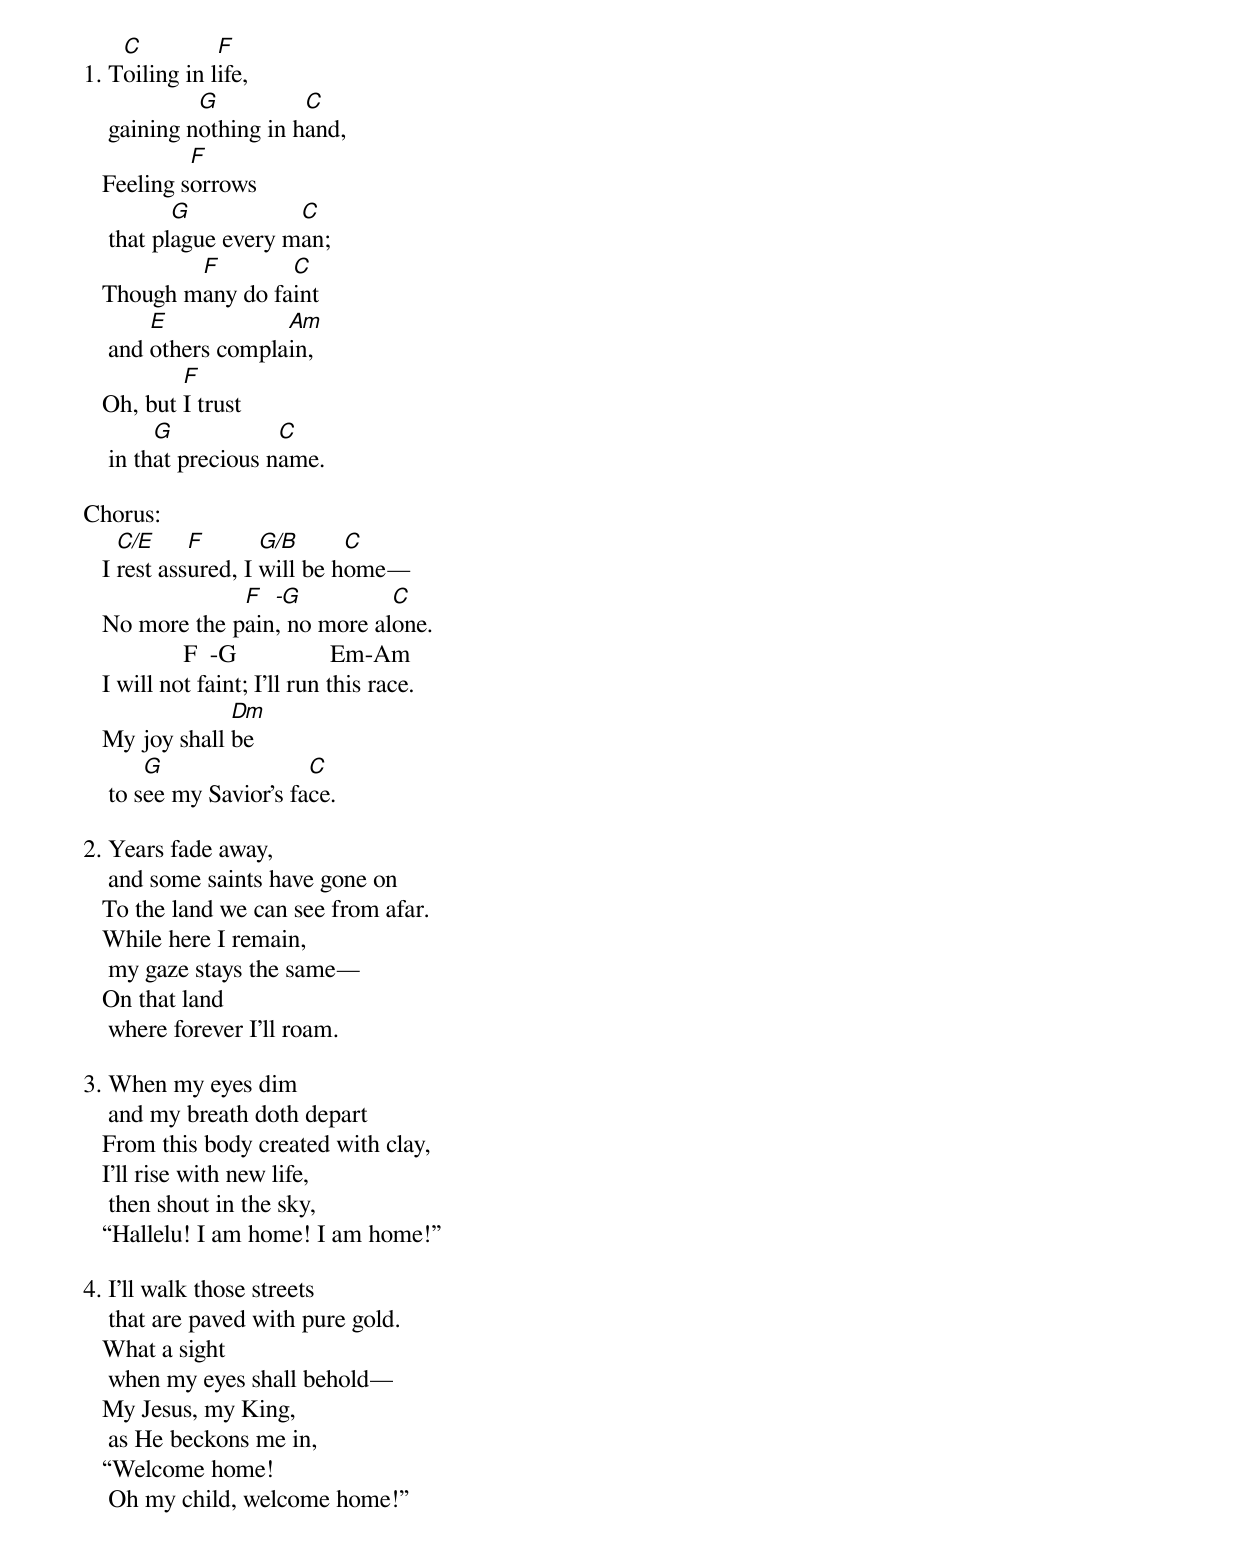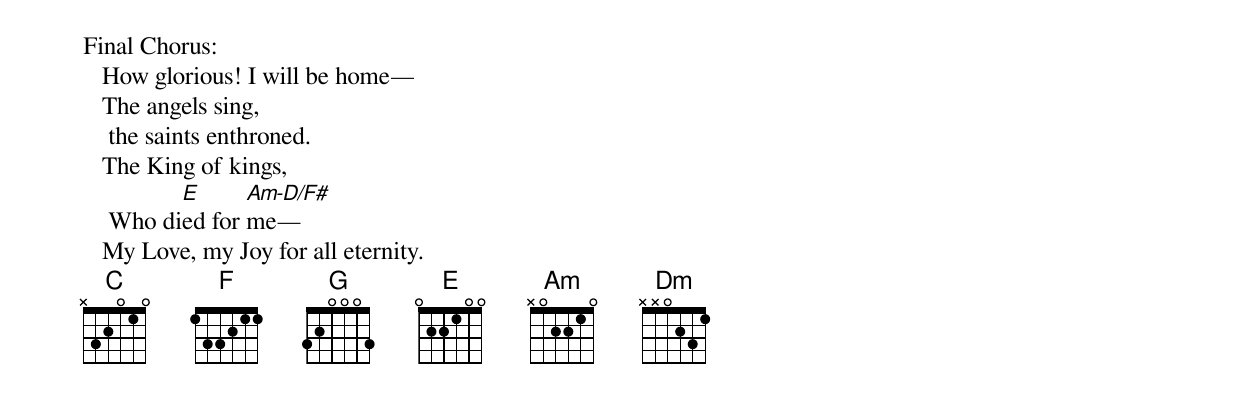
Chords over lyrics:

    C          F
1. Toiling in life,
             G          C
    gaining nothing in hand,
            F
   Feeling sorrows
           G           C
    that plague every man;
           F        C
   Though many do faint
        E            Am
    and others complain,
           F
   Oh, but I trust
         G            C
    in that precious name.

Chorus:
     C/E     F       G/B      C
   I rest assured, I will be home—
                F  -G          C
   No more the pain, no more alone.
                F  -G               Em-Am
   I will not faint; I’ll run this race.
                Dm
   My joy shall be
        G                C
    to see my Savior’s face.

2. Years fade away,
    and some saints have gone on
   To the land we can see from afar.
   While here I remain,
    my gaze stays the same—
   On that land
    where forever I’ll roam.

3. When my eyes dim
    and my breath doth depart
   From this body created with clay,
   I’ll rise with new life,
    then shout in the sky,
   “Hallelu! I am home! I am home!”

4. I’ll walk those streets
    that are paved with pure gold.
   What a sight
    when my eyes shall behold—
   My Jesus, my King,
    as He beckons me in,
   “Welcome home!
    Oh my child, welcome home!”

Final Chorus:
   How glorious! I will be home—
   The angels sing,
    the saints enthroned.
   The King of kings,
          E      Am-D/F#
    Who died for me—
   My Love, my Joy for all eternity.
